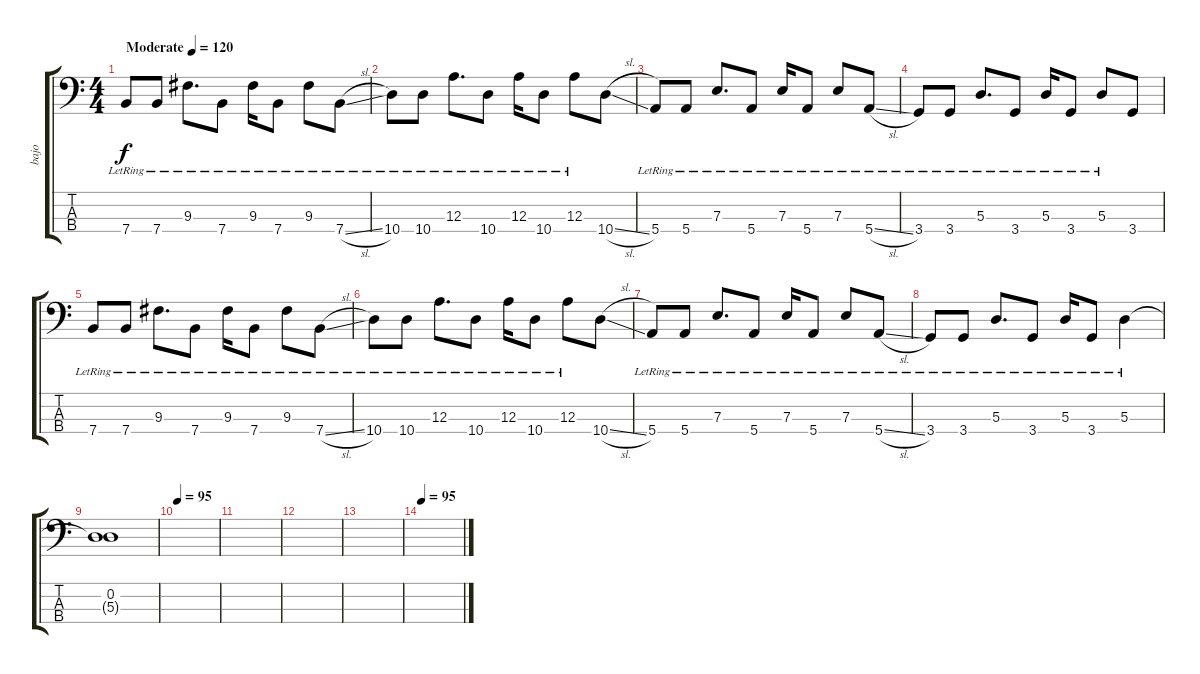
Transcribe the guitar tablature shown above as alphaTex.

\track ("bajo" "bajo") {instrument electricbasspick}
\staff {score tabs}
\tuning (G2 D2 A1 E1) {hide}
\ts (4 4)
\tempo (120 "Moderate")
\clef f4
\ks c
7.4{lr}.8{dy f instrument electricbasspick} 7.4{lr}.8 9.3{lr}.8{d} 7.4{lr}.8 9.3{lr}.16 7.4{lr}.8 9.3{lr}.8 7.4{sl lr}.8 |
10.4{lr}.8 10.4{lr}.8 12.3{lr}.8{d} 10.4{lr}.8 12.3{lr}.16 10.4{lr}.8 12.3{lr}.8 10.4{sl}.8 |
5.4{lr}.8 5.4{lr}.8 7.3{lr}.8{d} 5.4{lr}.8 7.3{lr}.16 5.4{lr}.8 7.3{lr}.8 5.4{sl lr}.8 |
3.4{lr}.8 3.4{lr}.8 5.3{lr}.8{d} 3.4{lr}.8 5.3{lr}.16 3.4{lr}.8 5.3{lr}.8 3.4.8 |
7.4{lr}.8 7.4{lr}.8 9.3{lr}.8{d} 7.4{lr}.8 9.3{lr}.16 7.4{lr}.8 9.3{lr}.8 7.4{sl lr}.8 |
10.4{lr}.8 10.4{lr}.8 12.3{lr}.8{d} 10.4{lr}.8 12.3{lr}.16 10.4{lr}.8 12.3{lr}.8 10.4{sl}.8 |
5.4{lr}.8 5.4{lr}.8 7.3{lr}.8{d} 5.4{lr}.8 7.3{lr}.16 5.4{lr}.8 7.3{lr}.8 5.4{sl lr}.8 |
3.4{lr}.8 3.4{lr}.8 5.3{lr}.8{d} 3.4{lr}.8 5.3{lr}.16 3.4{lr}.8 5.3{lr}.4 |
(0.2 5.3{t}).1 |
\tempo 95
|
|
|
|
\tempo 95
